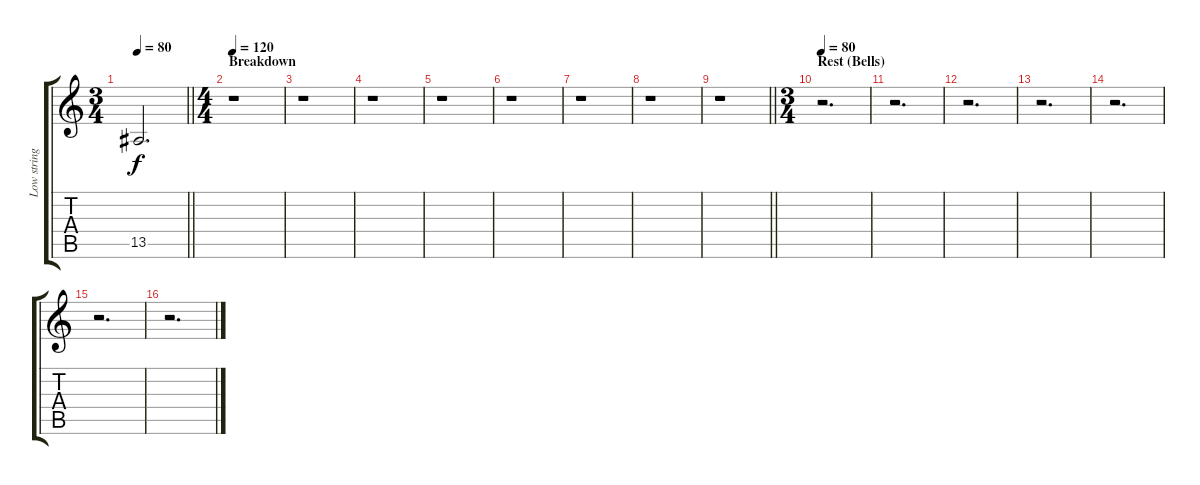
\track ("Low strings" "Low string") {instrument pad8sweep}
\staff {score tabs}
\tuning (E4 B3 G3 D3 A2 E2) {hide}
\ts (3 4)
\tempo 80
\clef g2
\barLineRight lightlight
\ks c
13.5{t}.2{d dy f} |
\ts (4 4)
\section ("" "Breakdown")
\tempo 120
r.1 |
r.1 |
r.1 |
r.1 |
r.1 |
r.1 |
r.1 |
\barLineRight lightlight
r.1 |
\ts (3 4)
\section ("" "Rest (Bells)")
\tempo 80
r.2{d} |
r.2{d} |
r.2{d} |
r.2{d} |
r.2{d} |
r.2{d} |
r.2{d}
